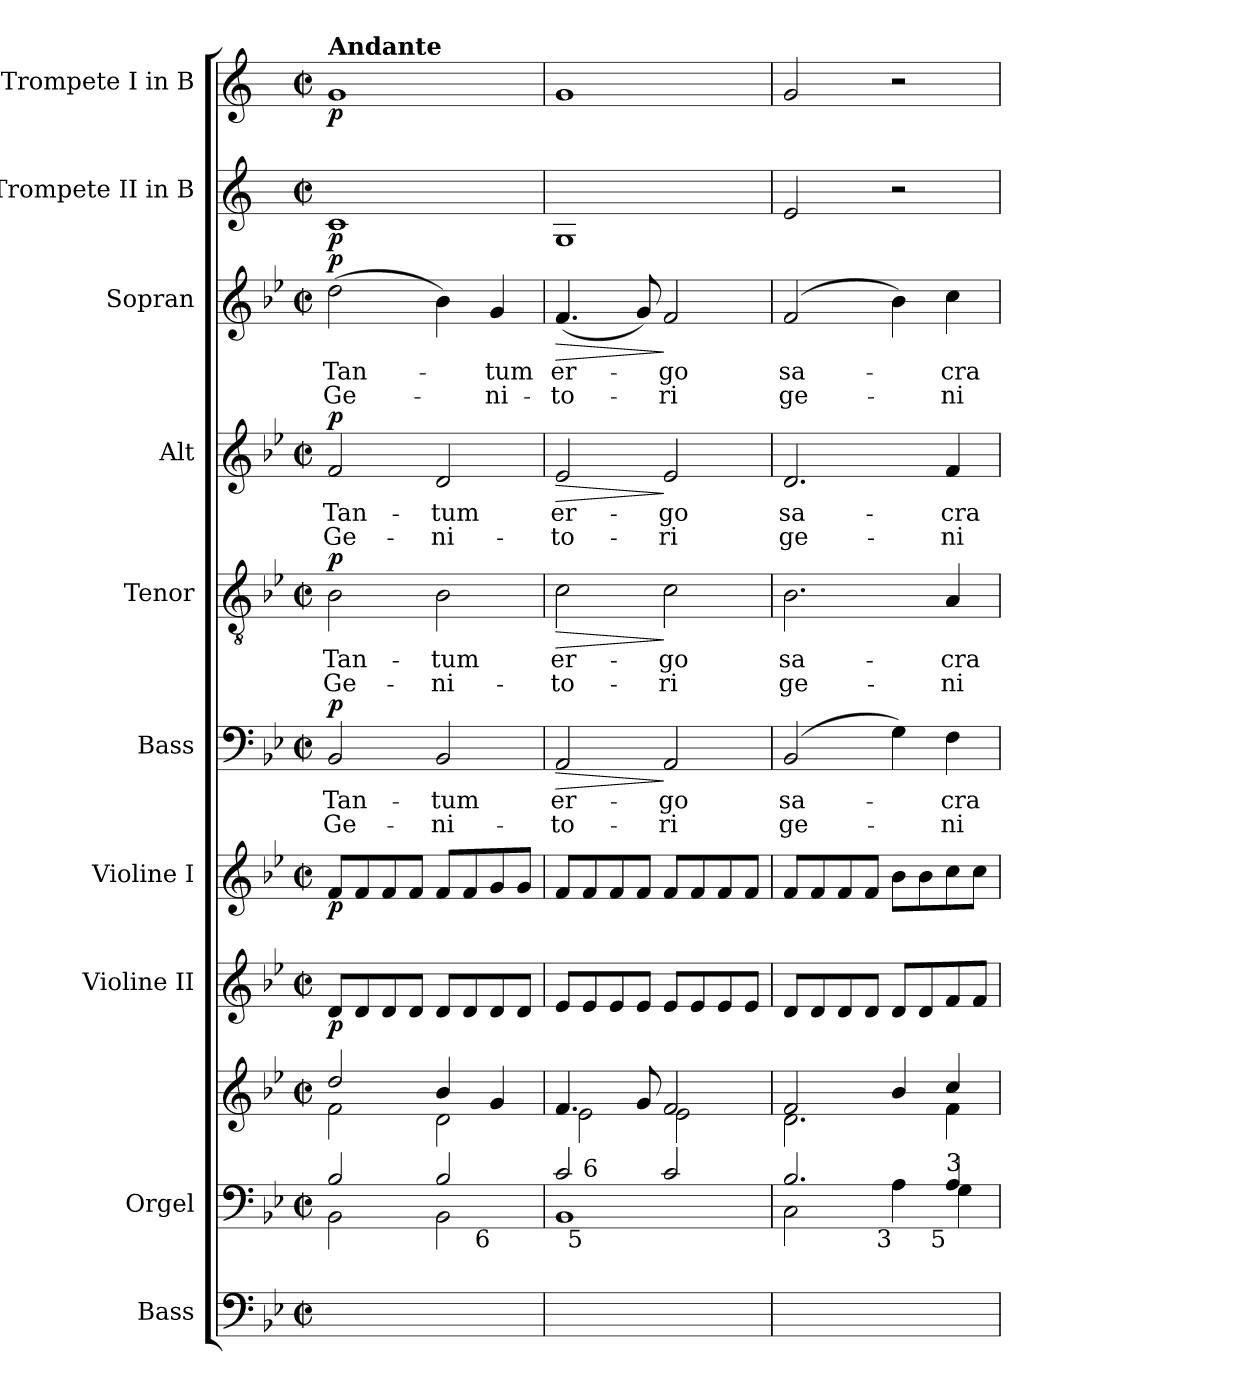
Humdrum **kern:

**kern	**kern	**kern	**kern	**dynam	**kern	**dynam	**kern	**text	**text	**dynam	**kern	**text	**text	**dynam	**kern	**text	**text	**dynam	**kern	**text	**text	**dynam	**kern	**dynam	**kern	**dynam
*part10	*part9	*part9	*part8	*part8	*part7	*part7	*part6	*part6	*part6	*part6	*part5	*part5	*part5	*part5	*part4	*part4	*part4	*part4	*part3	*part3	*part3	*part3	*part2	*part2	*part1	*part1
*staff11	*staff10	*staff9	*staff8	*staff8	*staff7	*staff7	*staff6	*staff6	*staff6	*staff6	*staff5	*staff5	*staff5	*staff5	*staff4	*staff4	*staff4	*staff4	*staff3	*staff3	*staff3	*staff3	*staff2	*staff2	*staff1	*staff1
*I"Bass	*I"Orgel	*	*I"Violine II	*	*I"Violine I	*	*I"Bass	*	*	*	*I"Tenor	*	*	*	*I"Alt	*	*	*	*I"Sopran	*	*	*	*I"Trompete II in B	*	*I"Trompete I in B	*
*I'Bs.	*I'Org.	*	*I'Vl. II	*	*I'Vl. I	*	*I'B.	*	*	*	*I'T.	*	*	*	*I'A.	*	*	*	*I'S.	*	*	*	*I'Trp.	*	*I'Trp.	*
!!LO:PB:g=z
*clefF4	*clefF4	*clefG2	*clefG2	*	*clefG2	*	*clefF4	*	*	*	*clefGv2	*	*	*	*clefG2	*	*	*	*clefG2	*	*	*	*clefG2	*	*clefG2	*
*ITrd7c12	*	*	*	*	*	*	*	*	*	*	*ITrd7c12	*	*	*	*	*	*	*	*	*	*	*	*ITrd1c2	*	*ITrd1c2	*
*k[b-e-]	*k[b-e-]	*k[b-e-]	*k[b-e-]	*	*k[b-e-]	*	*k[b-e-]	*	*	*	*k[b-e-]	*	*	*	*k[b-e-]	*	*	*	*k[b-e-]	*	*	*	*k[b-e-]	*	*k[b-e-]	*
*B-:	*B-:	*B-:	*B-:	*	*B-:	*	*B-:	*	*	*	*B-:	*	*	*	*B-:	*	*	*	*B-:	*	*	*	*B-:	*	*B-:	*
*M2/2	*M2/2	*M2/2	*M2/2	*	*M2/2	*	*M2/2	*	*	*	*M2/2	*	*	*	*M2/2	*	*	*	*M2/2	*	*	*	*M2/2	*	*M2/2	*
*met(c|)	*met(c|)	*met(c|)	*met(c|)	*	*met(c|)	*	*met(c|)	*	*	*	*met(c|)	*	*	*	*met(c|)	*	*	*	*met(c|)	*	*	*	*met(c|)	*	*met(c|)	*
*MM80	*MM80	*MM80	*MM80	*	*MM80	*	*MM80	*	*	*	*MM80	*	*	*	*MM80	*	*	*	*MM80	*	*	*	*MM80	*	*MM80	*
=1	=1	=1	=1	=1	=1	=1	=1	=1	=1	=1	=1	=1	=1	=1	=1	=1	=1	=1	=1	=1	=1	=1	=1	=1	=1	=1
*	*^	*^	*	*	*	*	*	*	*	*	*	*	*	*	*	*	*	*	*	*	*	*	*	*	*	*
!	!	!	!	!	!	!	!	!	!	!LO:LY:b:color=#000000	!LO:LY:b:color=#000000	!	!	!	!	!	!	!	!	!	!	!	!	!	!	!	!	!
!	!	!	!	!	!	!	!	!	!	!	!	!	!	!LO:LY:b:color=#000000	!LO:LY:b:color=#000000	!	!	!	!	!	!	!	!	!	!	!	!	!
!	!	!	!	!	!	!	!	!	!	!	!	!	!	!	!	!	!	!LO:LY:b:color=#000000	!LO:LY:b:color=#000000	!	!	!	!	!	!	!	!	!
!	!	!	!	!	!	!	!	!	!	!	!	!	!	!	!	!	!	!	!	!	!	!	!	!	!	!	!LO:TX:a:B:t=Andante	!
!	!	!	!	!	!	!	!	!	!	!	!	!	!	!	!	!	!	!	!	!	!	!LO:LY:b:color=#000000	!LO:LY:b:color=#000000	!	!	!	!	!
*	*	*^	*	*	*	*	*	*	*	*	*	*	*	*	*	*	*	*	*	*	*	*	*	*	*	*	*	*
1BBB-iyy	2B-i/	2BB-i\	2.ryy	2ddi/	2fi\	8di/L	p	8fi/L	p	2BB-i/	Tan-	Ge-	p	2BB-i\	Tan-	Ge-	p	2fi/	Tan-	Ge-	p	(2ddi\	Tan-	Ge-	p	1B-i	p	1fi	p
.	.	.	.	.	.	8di/	.	8fi/	.	.	.	.	.	.	.	.	.	.	.	.	.	.	.	.	.	.	.	.	.
.	.	.	.	.	.	8di/	.	8fi/	.	.	.	.	.	.	.	.	.	.	.	.	.	.	.	.	.	.	.	.	.
.	.	.	.	.	.	8di/J	.	8fi/J	.	.	.	.	.	.	.	.	.	.	.	.	.	.	.	.	.	.	.	.	.
!	!	!	!	!	!	!	!	!	!	!	!LO:LY:b:color=#000000	!LO:LY:b:color=#000000	!	!	!	!	!	!	!	!	!	!	!	!	!	!	!	!	!
!	!	!	!	!	!	!	!	!	!	!	!	!	!	!	!LO:LY:b:color=#000000	!LO:LY:b:color=#000000	!	!	!	!	!	!	!	!	!	!	!	!	!
!	!	!	!	!	!	!	!	!	!	!	!	!	!	!	!	!	!	!	!LO:LY:b:color=#000000	!LO:LY:b:color=#000000	!	!	!	!	!	!	!	!	!
.	2B-i/	2BB-i\	.	4b-i/	2di\	8di/L	.	8fi/L	.	2BB-i/	-tum	-ni-	.	2BB-i\	-tum	-ni-	.	2di/	-tum	-ni-	.	4b-i\)	.	.	.	.	.	.	.
.	.	.	.	.	.	8di/	.	8fi/	.	.	.	.	.	.	.	.	.	.	.	.	.	.	.	.	.	.	.	.	.
!	!	!	!LO:TX:b:rj:t=6	!	!	!	!	!	!	!	!	!	!	!	!	!	!	!	!	!	!	!	!	!	!	!	!	!	!
!	!	!	!	!	!	!	!	!	!	!	!	!	!	!	!	!	!	!	!	!	!	!	!LO:LY:b:color=#000000	!LO:LY:b:color=#000000	!	!	!	!	!
.	.	.	4ryy	4gi/	.	8di/	.	8gi/	.	.	.	.	.	.	.	.	.	.	.	.	.	4gi/	-tum	-ni-	.	.	.	.	.
.	.	.	.	.	.	8di/J	.	8gi/J	.	.	.	.	.	.	.	.	.	.	.	.	.	.	.	.	.	.	.	.	.
=2	=2	=2	=2	=2	=2	=2	=2	=2	=2	=2	=2	=2	=2	=2	=2	=2	=2	=2	=2	=2	=2	=2	=2	=2	=2	=2	=2	=2	=2
!	!	!	!	!	!	!	!	!	!	!	!LO:LY:b:color=#000000	!LO:LY:b:color=#000000	!LO:HP:b	!	!	!	!	!	!	!	!	!	!	!	!	!	!	!	!
!	!	!	!	!	!	!	!	!	!	!	!	!	!	!	!LO:LY:b:color=#000000	!LO:LY:b:color=#000000	!LO:HP:b	!	!	!	!	!	!	!	!	!	!	!	!
!	!	!	!	!	!	!	!	!	!	!	!	!	!	!	!	!	!	!	!LO:LY:b:color=#000000	!LO:LY:b:color=#000000	!LO:HP:b	!	!	!	!	!	!	!	!
!	!	!	!	!	!	!	!	!	!	!	!	!	!	!	!	!	!	!	!	!	!	!	!LO:LY:b:color=#000000	!LO:LY:b:color=#000000	!LO:HP:b	!	!	!	!
1AAAiyy	2ci/	1BB-i	8ryy	4.fi/	2e-i\	8e-i/L	.	8fi/L	.	2AAi/	er-	-to-	>	2Ci\	er-	-to-	>	2e-i/	er-	-to-	>	(4.fi/	er-	-to-	>	1Fi	.	1fi	.
!	!	!	!LO:TX:b:rj:t=5	!	!	!	!	!	!	!	!	!	!	!	!	!	!	!	!	!	!	!	!	!	!	!	!	!	!
!	!	!	!LO:TX:t=6	!	!	!	!	!	!	!	!	!	!	!	!	!	!	!	!	!	!	!	!	!	!	!	!	!	!
.	.	.	2..ryy	.	.	8e-i/	.	8fi/	.	.	.	.	.	.	.	.	.	.	.	.	.	.	.	.	.	.	.	.	.
.	.	.	.	.	.	8e-i/	.	8fi/	.	.	.	.	.	.	.	.	.	.	.	.	.	.	.	.	.	.	.	.	.
.	.	.	.	8gi/	.	8e-i/J	.	8fi/J	.	.	.	.	.	.	.	.	.	.	.	.	.	8gi/)	.	.	.	.	.	.	.
!	!	!	!	!	!	!	!	!	!	!	!LO:LY:b:color=#000000	!LO:LY:b:color=#000000	!	!	!	!	!	!	!	!	!	!	!	!	!	!	!	!	!
!	!	!	!	!	!	!	!	!	!	!	!	!	!	!	!LO:LY:b:color=#000000	!LO:LY:b:color=#000000	!	!	!	!	!	!	!	!	!	!	!	!	!
!	!	!	!	!	!	!	!	!	!	!	!	!	!	!	!	!	!	!	!LO:LY:b:color=#000000	!LO:LY:b:color=#000000	!	!	!	!	!	!	!	!	!
!	!	!	!	!	!	!	!	!	!	!	!	!	!	!	!	!	!	!	!	!	!	!	!LO:LY:b:color=#000000	!LO:LY:b:color=#000000	!	!	!	!	!
.	2ci/	.	.	2fi/	2e-i\	8e-i/L	.	8fi/L	.	2AAi/	-go	-ri	]	2Ci\	-go	-ri	]	2e-i/	-go	-ri	]	2fi/	-go	-ri	]	.	.	.	.
.	.	.	.	.	.	8e-i/	.	8fi/	.	.	.	.	.	.	.	.	.	.	.	.	.	.	.	.	.	.	.	.	.
.	.	.	.	.	.	8e-i/	.	8fi/	.	.	.	.	.	.	.	.	.	.	.	.	.	.	.	.	.	.	.	.	.
.	.	.	.	.	.	8e-i/J	.	8fi/J	.	.	.	.	.	.	.	.	.	.	.	.	.	.	.	.	.	.	.	.	.
*	*	*v	*v	*	*	*	*	*	*	*	*	*	*	*	*	*	*	*	*	*	*	*	*	*	*	*	*	*	*
=3	=3	=3	=3	=3	=3	=3	=3	=3	=3	=3	=3	=3	=3	=3	=3	=3	=3	=3	=3	=3	=3	=3	=3	=3	=3	=3	=3	=3
*	*	*^	*	*	*	*	*	*	*	*	*	*	*	*	*	*	*	*	*	*	*	*	*	*	*	*	*	*
!	!	!	!	!	!	!	!	!	!	!	!LO:LY:b:color=#000000	!LO:LY:b:color=#000000	!	!	!	!	!	!	!	!	!	!	!	!	!	!	!	!	!
*	*	*v	*v	*	*	*	*	*	*	*	*	*	*	*	*	*	*	*	*	*	*	*	*	*	*	*	*	*	*
*	*	*^	*	*	*	*	*	*	*	*	*	*	*	*	*	*	*	*	*	*	*	*	*	*	*	*	*	*
!	!	!	!	!	!	!	!	!	!	!	!	!	!	!	!LO:LY:b:color=#000000	!LO:LY:b:color=#000000	!	!	!	!	!	!	!	!	!	!	!	!	!
*	*	*v	*v	*	*	*	*	*	*	*	*	*	*	*	*	*	*	*	*	*	*	*	*	*	*	*	*	*	*
*	*	*^	*	*	*	*	*	*	*	*	*	*	*	*	*	*	*	*	*	*	*	*	*	*	*	*	*	*
!	!	!	!	!	!	!	!	!	!	!	!	!	!	!	!	!	!	!	!LO:LY:b:color=#000000	!LO:LY:b:color=#000000	!	!	!	!	!	!	!	!	!
*	*	*v	*v	*	*	*	*	*	*	*	*	*	*	*	*	*	*	*	*	*	*	*	*	*	*	*	*	*	*
*	*	*^	*	*	*	*	*	*	*	*	*	*	*	*	*	*	*	*	*	*	*	*	*	*	*	*	*	*
!	!	!	!	!	!	!	!	!	!	!	!	!	!	!	!	!	!	!	!	!	!	!	!LO:LY:b:color=#000000	!LO:LY:b:color=#000000	!	!	!	!	!
*	*	*v	*v	*	*	*	*	*	*	*	*	*	*	*	*	*	*	*	*	*	*	*	*	*	*	*	*	*	*
2BBB-i/yy	2.B-i/	2Ci\	2fi/	2.di\	8di/L	.	8fi/L	.	(2BB-i/	sa-	ge-	.	2.BB-i\	sa-	ge-	.	2.di/	sa-	ge-	.	(2fi/	sa-	ge-	.	2di/	.	2fi/	.
.	.	.	.	.	8di/	.	8fi/	.	.	.	.	.	.	.	.	.	.	.	.	.	.	.	.	.	.	.	.	.
.	.	.	.	.	8di/	.	8fi/	.	.	.	.	.	.	.	.	.	.	.	.	.	.	.	.	.	.	.	.	.
.	.	.	.	.	8di/J	.	8fi/J	.	.	.	.	.	.	.	.	.	.	.	.	.	.	.	.	.	.	.	.	.
!	!	!LO:TX:b:rj:t=3	!	!	!	!	!	!	!	!	!	!	!	!	!	!	!	!	!	!	!	!	!	!	!	!	!	!
4GGi\yy	.	4Ai\	4b-i/	.	8di/L	.	8b-i\L	.	4Gi\)	.	.	.	.	.	.	.	.	.	.	.	4b-i\)	.	.	.	2r	.	2r	.
.	.	.	.	.	8di/	.	8b-i\	.	.	.	.	.	.	.	.	.	.	.	.	.	.	.	.	.	.	.	.	.
!	!	!	!	!	!	!	!	!	!	!LO:LY:b:color=#000000	!LO:LY:b:color=#000000	!	!	!	!	!	!	!	!	!	!	!	!	!	!	!	!	!
!	!	!	!	!	!	!	!	!	!	!	!	!	!	!LO:LY:b:color=#000000	!LO:LY:b:color=#000000	!	!	!	!	!	!	!	!	!	!	!	!	!
!	!	!	!	!	!	!	!	!	!	!	!	!	!	!	!	!	!	!LO:LY:b:color=#000000	!LO:LY:b:color=#000000	!	!	!	!	!	!	!	!	!
!	!LO:TX:b:rj:t=5	!	!	!	!	!	!	!	!	!	!	!	!	!	!	!	!	!	!	!	!	!	!	!	!	!	!	!
!	!LO:TX:t=3	!	!	!	!	!	!	!	!	!	!	!	!	!	!	!	!	!	!	!	!	!	!	!	!	!	!	!
!	!	!	!	!	!	!	!	!	!	!	!	!	!	!	!	!	!	!	!	!	!	!LO:LY:b:color=#000000	!LO:LY:b:color=#000000	!	!	!	!	!
4FFi\yy	4Ai/	4Gi\	4cci/	4fi\	8fi/	.	8cci\	.	4Fi\	-cra-	-ni-	.	4AAi/	-cra-	-ni-	.	4fi/	-cra-	-ni-	.	4cci\	-cra-	-ni-	.	.	.	.	.
.	.	.	.	.	8fi/J	.	8cci\J	.	.	.	.	.	.	.	.	.	.	.	.	.	.	.	.	.	.	.	.	.
*	*v	*v	*	*	*	*	*	*	*	*	*	*	*	*	*	*	*	*	*	*	*	*	*	*	*	*	*	*
*	*	*v	*v	*	*	*	*	*	*	*	*	*	*	*	*	*	*	*	*	*	*	*	*	*	*	*	*
=	=	=	=	=	=	=	=	=	=	=	=	=	=	=	=	=	=	=	=	=	=	=	=	=	=	=
*-	*-	*-	*-	*-	*-	*-	*-	*-	*-	*-	*-	*-	*-	*-	*-	*-	*-	*-	*-	*-	*-	*-	*-	*-	*-	*-
